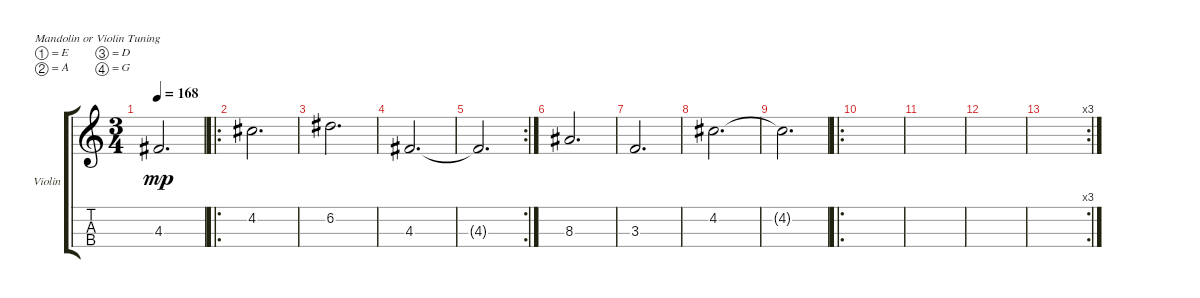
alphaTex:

\defaultSystemsLayout 4
\bracketExtendMode groupsimilarinstruments
\firstSystemTrackNameOrientation horizontal
\otherSystemsTrackNameOrientation horizontal
\track ("Violin" "Violin") {instrument violin}
\staff {score tabs}
\tuning (E5 A4 D4 G3)
\ts (3 4)
\tempo 168
\clef g2
\ks c
4.3{t}.2{d dy mp} |
\ro
4.2.2{d} |
6.2.2{d} |
4.3.2{d} |
\rc 2
4.3{t}.2{d} |
8.3.2{d} |
3.3.2{d} |
4.2.2{d} |
4.2{t}.2{d} |
\ro
|
|
|
\rc 3
